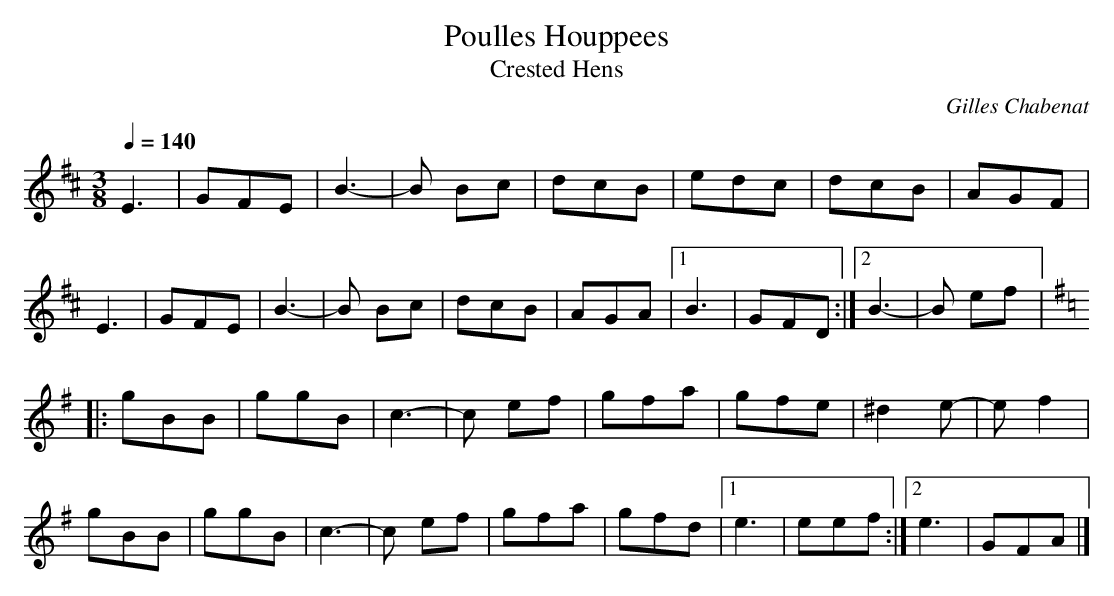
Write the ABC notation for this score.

X:1
T:Poulles Houppees
T:Crested Hens
C:Gilles Chabenat
M:3/8
L:1/8
Q:1/4=140
K:Edor
E3 | GFE | B3- | B Bc | dcB | edc | dcB | AGF |
E3 | GFE | B3- | B Bc | dcB | AGA |1 B3 | GFD :|2 B3- | B ef |:
K:Emin
gBB | ggB | c3- | c ef | gfa | gfe | ^d2 e- | e f2 |
gBB | ggB | c3- | c ef | gfa | gfd |1 e3 | eef :|2 e3 | GFA |]
